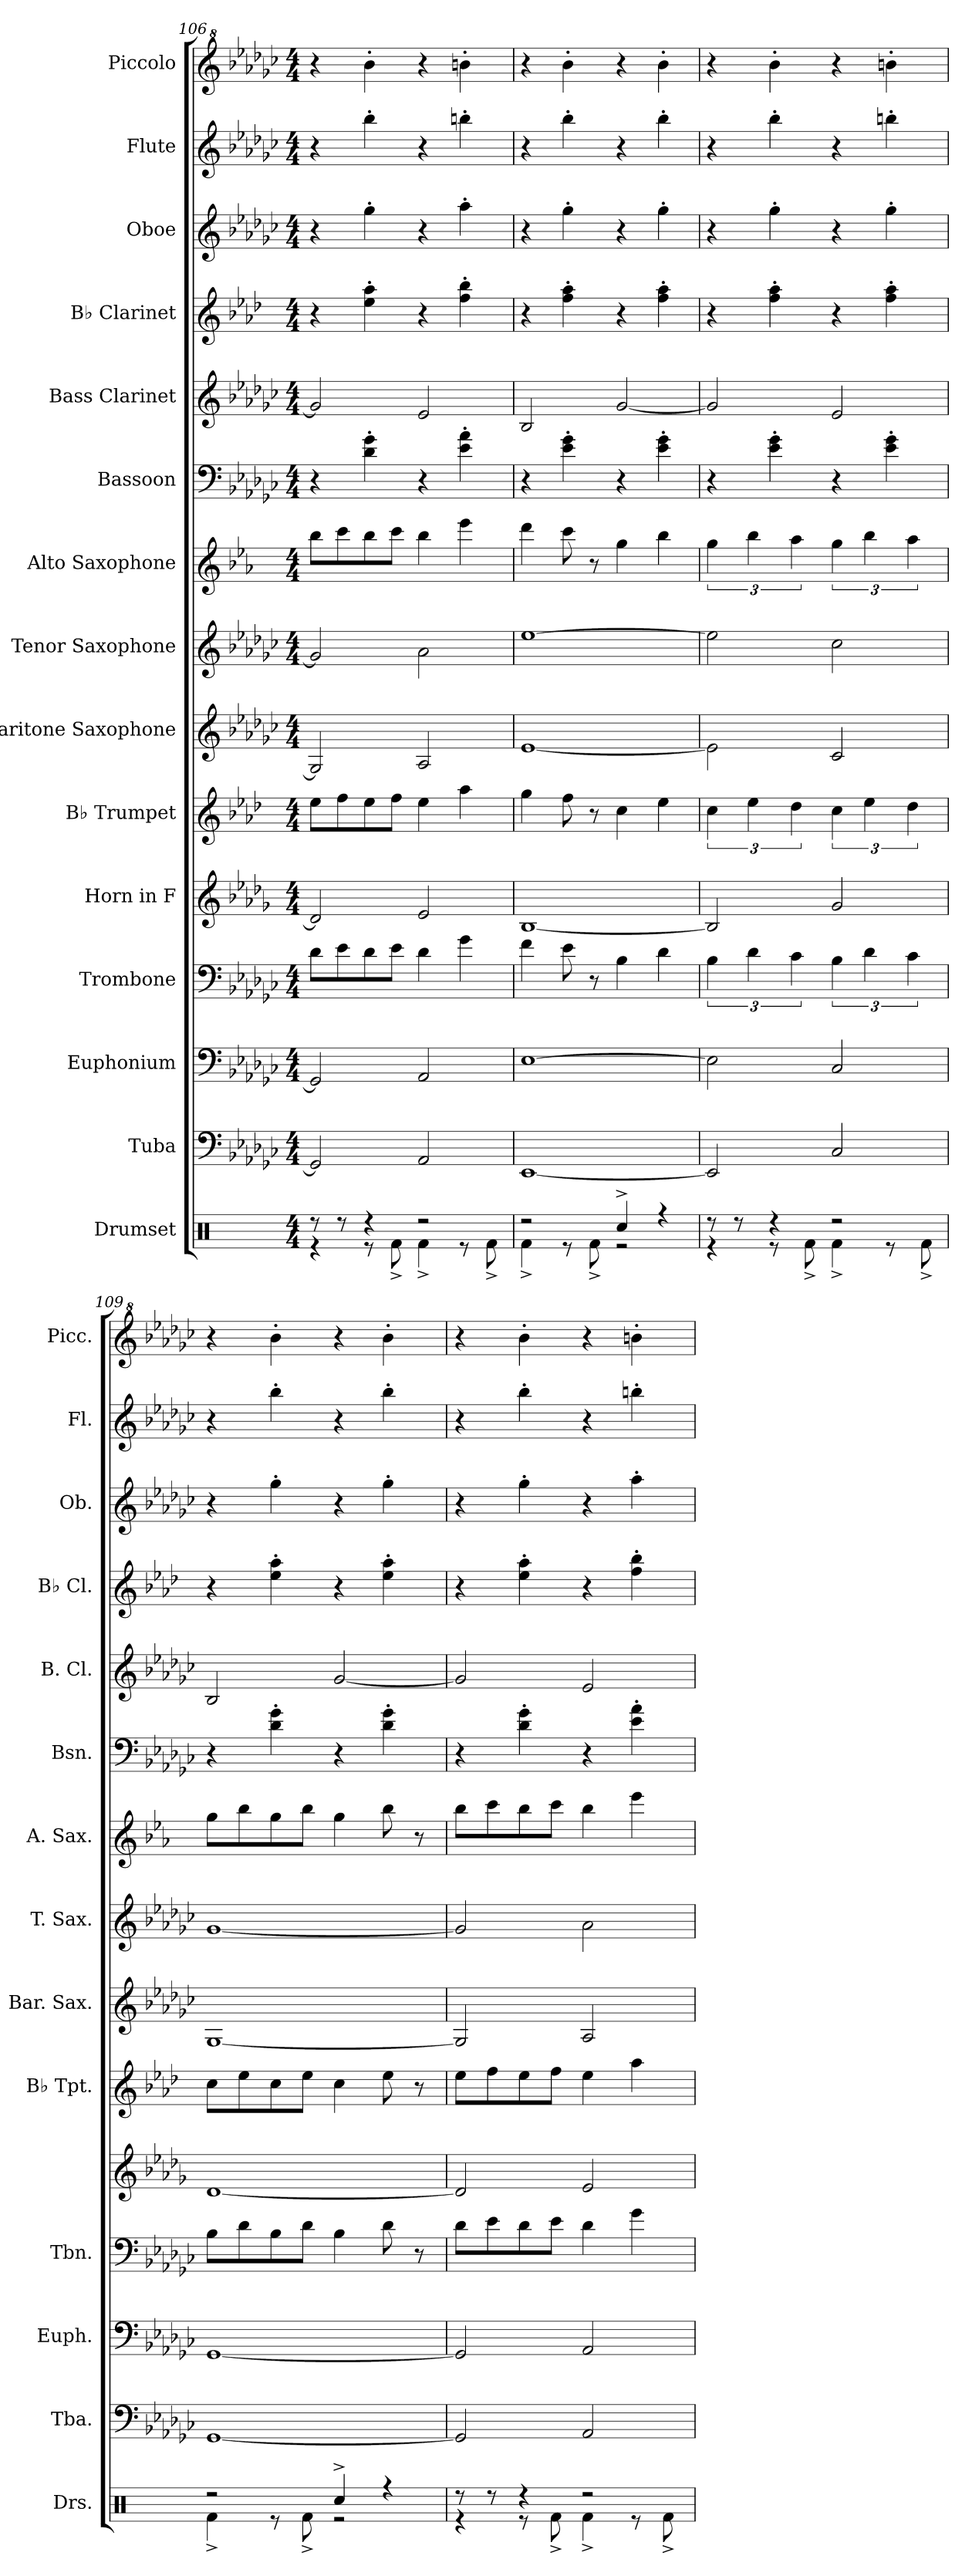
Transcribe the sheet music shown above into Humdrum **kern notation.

**kern	**kern	**kern	**kern	**kern	**kern	**kern	**kern	**kern	**kern	**kern	**kern	**kern	**kern	**kern
*part15	*part14	*part13	*part12	*part11	*part10	*part9	*part8	*part7	*part6	*part5	*part4	*part3	*part2	*part1
*staff15	*staff14	*staff13	*staff12	*staff11	*staff10	*staff9	*staff8	*staff7	*staff6	*staff5	*staff4	*staff3	*staff2	*staff1
*I"Drumset	*I"Tuba	*I"Euphonium	*I"Trombone	*I"Horn in F	*I"B♭ Trumpet	*I"Baritone Saxophone	*I"Tenor Saxophone	*I"Alto Saxophone	*I"Bassoon	*I"Bass Clarinet	*I"B♭ Clarinet	*I"Oboe	*I"Flute	*I"Piccolo
*I'Drs.	*I'Tba.	*I'Euph.	*I'Tbn.	*	*I'B♭ Tpt.	*I'Bar. Sax.	*I'T. Sax.	*I'A. Sax.	*I'Bsn.	*I'B. Cl.	*I'B♭ Cl.	*I'Ob.	*I'Fl.	*I'Picc.
*clefX	*clefF4	*clefF4	*clefF4	*clefG2	*clefG2	*clefG2	*clefG2	*clefG2	*clefF4	*clefG2	*clefG2	*clefG2	*clefG2	*clefG^2
*	*	*	*	*ITrd4c7	*ITrd1c2	*ITrd12c21	*ITrd8c14	*ITrd5c9	*	*ITrd8c14	*ITrd1c2	*	*	*ITrd-7c-12
*k[]	*k[b-e-a-d-g-c-]	*k[b-e-a-d-g-c-]	*k[b-e-a-d-g-c-]	*k[b-e-a-d-g-c-]	*k[b-e-a-d-g-c-]	*k[b-e-a-d-g-c-]	*k[b-e-a-d-g-c-]	*k[b-e-a-d-g-c-]	*k[b-e-a-d-g-c-]	*k[b-e-a-d-g-c-]	*k[b-e-a-d-g-c-]	*k[b-e-a-d-g-c-]	*k[b-e-a-d-g-c-]	*k[b-e-a-d-g-c-]
*M4/4	*M4/4	*M4/4	*M4/4	*M4/4	*M4/4	*M4/4	*M4/4	*M4/4	*M4/4	*M4/4	*M4/4	*M4/4	*M4/4	*M4/4
=106	=106	=106	=106	=106	=106	=106	=106	=106	=106	=106	=106	=106	=106	=106
*^	*	*	*	*	*	*	*	*	*	*	*	*	*	*
8r	4r	2GG-/]	2GG-/]	8d-\L	2G-/]	8dd-\L	2GG-/]	2G-/]	8dd-\L	4r	2G-/]	4r	4r	4r	4r
8r	.	.	.	8e-\	.	8ee-\	.	.	8ee-\	.	.	.	.	.	.
4r	8r	.	.	8d-\	.	8dd-\	.	.	8dd-\	4d-\' 4g-\'	.	4dd-\' 4gg-\'	4gg-'\	4bb-'\	4bbb-'\
.	8Rf^\	.	.	8e-\J	.	8ee-\J	.	.	8ee-\J	.	.	.	.	.	.
2r	4Rf^\	2AA-/	2AA-/	4d-\	2A-/	4dd-\	2AA-/	2A-\	4dd-\	4r	2E-/	4r	4r	4r	4r
.	8r	.	.	4g-\	.	4gg-\	.	.	4gg-\	4e-\' 4a-\'	.	4ee-\' 4aa-\'	4aa-'\	4bbn'\	4bbbn'\
.	8Rf^\	.	.	.	.	.	.	.	.	.	.	.	.	.	.
=107	=107	=107	=107	=107	=107	=107	=107	=107	=107	=107	=107	=107	=107	=107	=107
2r	4Rf^\	[1EE-	[1E-	4f\	[1E-	4ff\	[1E-	[1e-	4ff\	4r	2BB-/	4r	4r	4r	4r
.	8r	.	.	8e-\	.	8ee-\	.	.	8ee-\	4e-\' 4g-\'	.	4ee-\' 4gg-\'	4gg-'\	4bb-'\	4bbb-'\
.	8Rf^\	.	.	8r	.	8r	.	.	8r	.	.	.	.	.	.
4Rcc^/	2r	.	.	4B-\	.	4b-\	.	.	4b-\	4r	[2G-/	4r	4r	4r	4r
4r	.	.	.	4d-\	.	4dd-\	.	.	4dd-\	4e-\' 4g-\'	.	4ee-\' 4gg-\'	4gg-'\	4bb-'\	4bbb-'\
=108	=108	=108	=108	=108	=108	=108	=108	=108	=108	=108	=108	=108	=108	=108	=108
8r	4r	2EE-/]	2E-\]	6B-\	2E-/]	6b-\	2E-\]	2e-\]	6b-\	4r	2G-/]	4r	4r	4r	4r
8r	.	.	.	.	.	.	.	.	.	.	.	.	.	.	.
.	.	.	.	6d-\	.	6dd-\	.	.	6dd-\	.	.	.	.	.	.
4r	8r	.	.	.	.	.	.	.	.	4e-\' 4g-\'	.	4ee-\' 4gg-\'	4gg-'\	4bb-'\	4bbb-'\
.	.	.	.	6c-\	.	6cc-\	.	.	6cc-\	.	.	.	.	.	.
.	8Rf^\	.	.	.	.	.	.	.	.	.	.	.	.	.	.
2r	4Rf^\	2C-/	2C-/	6B-\	2c-/	6b-\	2C-/	2c-\	6b-\	4r	2E-/	4r	4r	4r	4r
.	.	.	.	6d-\	.	6dd-\	.	.	6dd-\	.	.	.	.	.	.
.	8r	.	.	.	.	.	.	.	.	4e-\' 4g-\'	.	4ee-\' 4gg-\'	4gg-'\	4bbn'\	4bbbn'\
.	.	.	.	6c-\	.	6cc-\	.	.	6cc-\	.	.	.	.	.	.
.	8Rf^\	.	.	.	.	.	.	.	.	.	.	.	.	.	.
=109	=109	=109	=109	=109	=109	=109	=109	=109	=109	=109	=109	=109	=109	=109	=109
2r	4Rf^\	[1GG-	[1GG-	8B-\L	[1G-	8b-\L	[1GG-	[1G-	8b-\L	4r	2BB-/	4r	4r	4r	4r
.	.	.	.	8d-\	.	8dd-\	.	.	8dd-\	.	.	.	.	.	.
.	8r	.	.	8B-\	.	8b-\	.	.	8b-\	4d-\' 4g-\'	.	4dd-\' 4gg-\'	4gg-'\	4bb-'\	4bbb-'\
.	8Rf^\	.	.	8d-\J	.	8dd-\J	.	.	8dd-\J	.	.	.	.	.	.
4Rcc^/	2r	.	.	4B-\	.	4b-\	.	.	4b-\	4r	[2G-/	4r	4r	4r	4r
4r	.	.	.	8d-\	.	8dd-\	.	.	8dd-\	4d-\' 4g-\'	.	4dd-\' 4gg-\'	4gg-'\	4bb-'\	4bbb-'\
.	.	.	.	8r	.	8r	.	.	8r	.	.	.	.	.	.
!!LO:PB:g=z
=110	=110	=110	=110	=110	=110	=110	=110	=110	=110	=110	=110	=110	=110	=110	=110
8r	4r	2GG-/]	2GG-/]	8d-\L	2G-/]	8dd-\L	2GG-/]	2G-/]	8dd-\L	4r	2G-/]	4r	4r	4r	4r
8r	.	.	.	8e-\	.	8ee-\	.	.	8ee-\	.	.	.	.	.	.
4r	8r	.	.	8d-\	.	8dd-\	.	.	8dd-\	4d-\' 4g-\'	.	4dd-\' 4gg-\'	4gg-'\	4bb-'\	4bbb-'\
.	8Rf^\	.	.	8e-\J	.	8ee-\J	.	.	8ee-\J	.	.	.	.	.	.
2r	4Rf^\	2AA-/	2AA-/	4d-\	2A-/	4dd-\	2AA-/	2A-\	4dd-\	4r	2E-/	4r	4r	4r	4r
.	8r	.	.	4g-\	.	4gg-\	.	.	4gg-\	4e-\' 4a-\'	.	4ee-\' 4aa-\'	4aa-'\	4bbn'\	4bbbn'\
.	8Rf^\	.	.	.	.	.	.	.	.	.	.	.	.	.	.
*v	*v	*	*	*	*	*	*	*	*	*	*	*	*	*	*
=	=	=	=	=	=	=	=	=	=	=	=	=	=	=
*-	*-	*-	*-	*-	*-	*-	*-	*-	*-	*-	*-	*-	*-	*-
